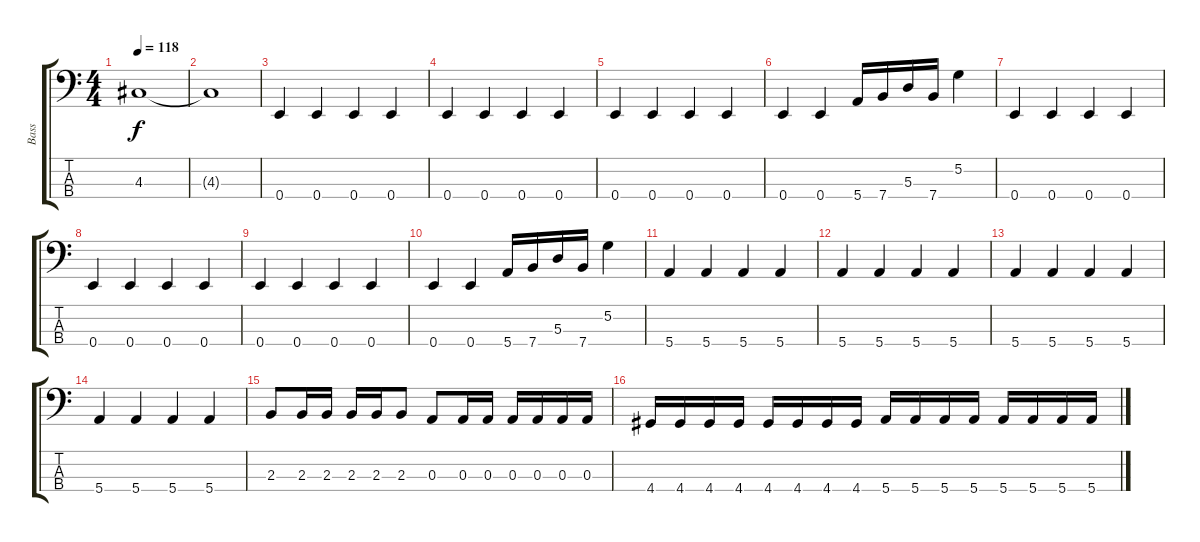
\track ("Bass" "Bass") {instrument electricbassfinger}
\staff {score tabs}
\tuning (G2 D2 A1 E1) {hide}
\ts (4 4)
\tempo 118
\clef f4
\ks c
4.3.1{dy f} |
4.3{t}.1 |
0.4.4 0.4.4 0.4.4 0.4.4 |
0.4.4 0.4.4 0.4.4 0.4.4 |
0.4.4 0.4.4 0.4.4 0.4.4 |
0.4.4 0.4.4 5.4.16 7.4.16 5.3.16 7.4.16 5.2.4 |
0.4.4 0.4.4 0.4.4 0.4.4 |
0.4.4 0.4.4 0.4.4 0.4.4 |
0.4.4 0.4.4 0.4.4 0.4.4 |
0.4.4 0.4.4 5.4.16 7.4.16 5.3.16 7.4.16 5.2.4 |
5.4.4 5.4.4 5.4.4 5.4.4 |
5.4.4 5.4.4 5.4.4 5.4.4 |
5.4.4 5.4.4 5.4.4 5.4.4 |
5.4.4 5.4.4 5.4.4 5.4.4 |
2.3.8 2.3.16 2.3.16 2.3.16 2.3.16 2.3.8 0.3.8 0.3.16 0.3.16 0.3.16 0.3.16 0.3.16 0.3.16 |
4.4.16 4.4.16 4.4.16 4.4.16 4.4.16 4.4.16 4.4.16 4.4.16 5.4.16 5.4.16 5.4.16 5.4.16 5.4.16 5.4.16 5.4.16 5.4.16
